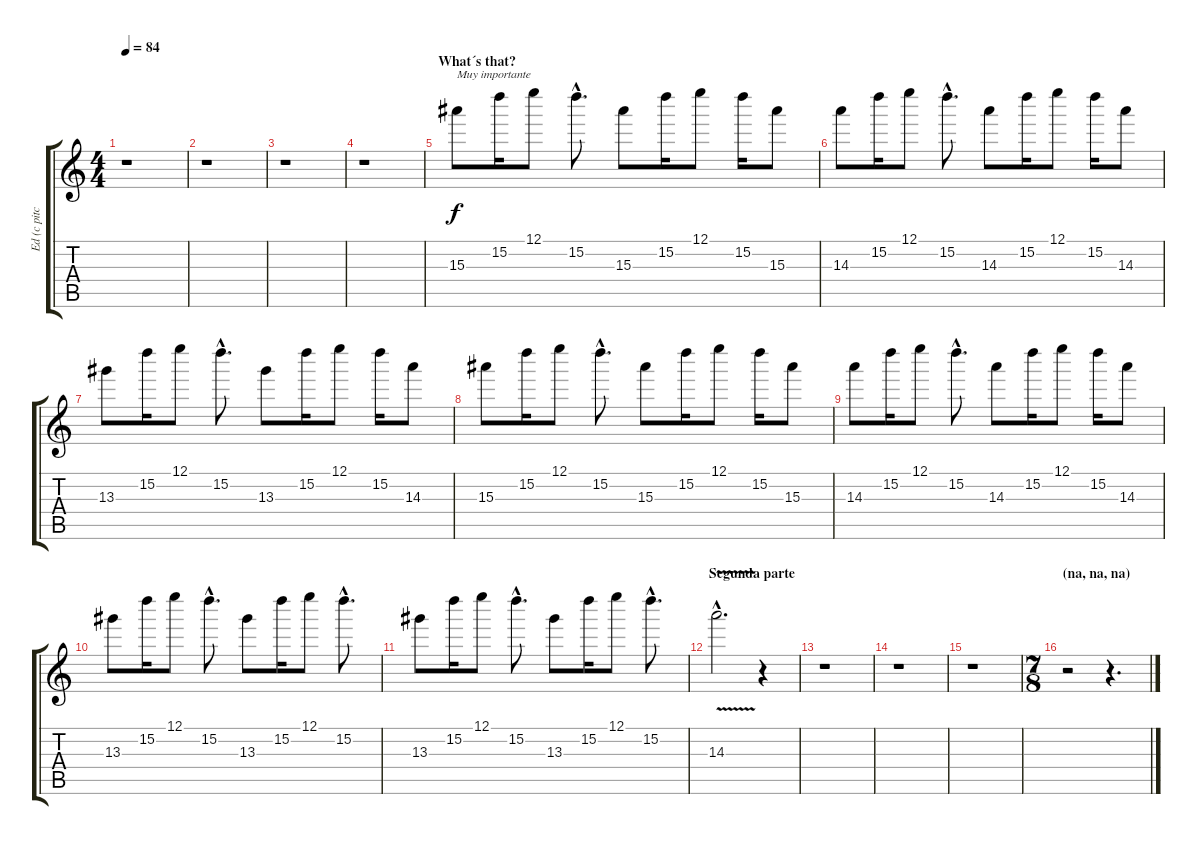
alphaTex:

\track ("Ed (c pitch shifter)" "Ed (c pitc") {instrument electricguitarjazz}
\staff {score tabs}
\tuning (E5 B4 G4 D4 A3 E3) {hide}
\ts (4 4)
\tempo 84
\clef g2
\ks c
r.1{dy f} |
r.1 |
r.1 |
r.1 |
\section ("" "What´s that?")
15.3.8{txt "Muy importante"} 15.2.16 12.1.8 15.2{hac}.8{d} 15.3.8 15.2.16 12.1.8 15.2.16 15.3.8 |
14.3.8 15.2.16 12.1.8 15.2{hac}.8{d} 14.3.8 15.2.16 12.1.8 15.2.16 14.3.8 |
13.3.8 15.2.16 12.1.8 15.2{hac}.8{d} 13.3.8 15.2.16 12.1.8 15.2.16 14.3.8 |
15.3.8 15.2.16 12.1.8 15.2{hac}.8{d} 15.3.8 15.2.16 12.1.8 15.2.16 15.3.8 |
14.3.8 15.2.16 12.1.8 15.2{hac}.8{d} 14.3.8 15.2.16 12.1.8 15.2.16 14.3.8 |
13.3.8 15.2.16 12.1.8 15.2{hac}.8{d} 13.3.8 15.2.16 12.1.8 15.2{hac}.8{d} |
13.3.8 15.2.16 12.1.8 15.2{hac}.8{d} 13.3.8 15.2.16 12.1.8 15.2{hac}.8{d} |
\section ("" "Segunda parte")
14.3{v hac}.2{d} r.4 |
r.1 |
r.1 |
r.1 |
\ts (7 8)
\section ("" "(na, na, na)")
r.2 r.4{d}
